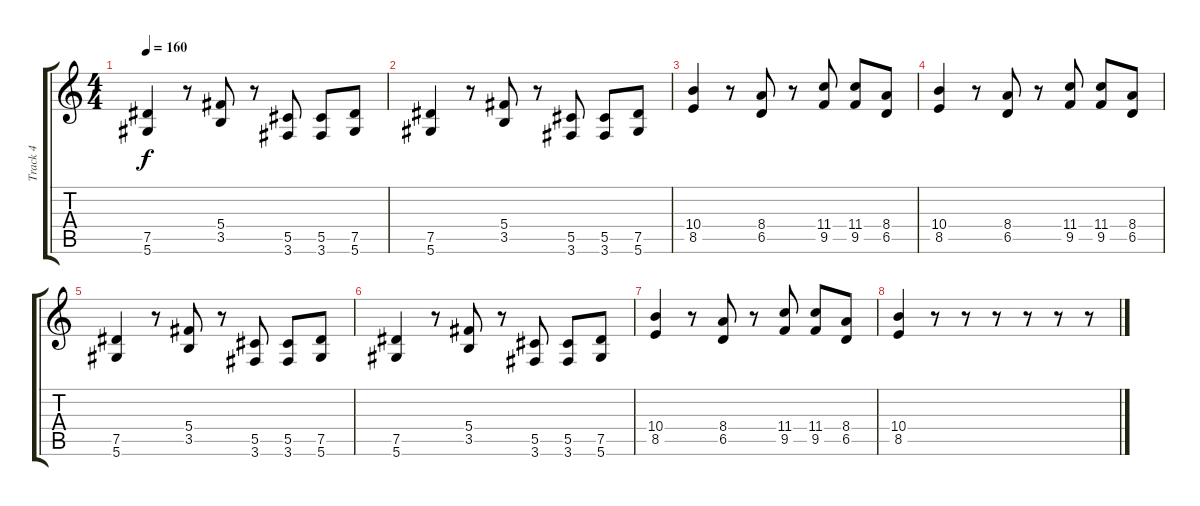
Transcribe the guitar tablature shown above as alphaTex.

\track ("Track 4" "Track 4") {instrument overdrivenguitar}
\staff {score tabs}
\tuning (Eb4 Bb3 Gb3 Db3 Ab2 Eb2) {hide}
\ts (4 4)
\tempo 160
\clef g2
\ks c
(7.5 5.6).4{dy f} r.8 (5.4 3.5).8 r.8 (5.5 3.6).8 (5.5 3.6).8 (7.5 5.6).8 |
(7.5 5.6).4 r.8 (5.4 3.5).8 r.8 (5.5 3.6).8 (5.5 3.6).8 (7.5 5.6).8 |
(10.4 8.5).4 r.8 (8.4 6.5).8 r.8 (11.4 9.5).8 (11.4 9.5).8 (8.4 6.5).8 |
(10.4 8.5).4 r.8 (8.4 6.5).8 r.8 (11.4 9.5).8 (11.4 9.5).8 (8.4 6.5).8 |
(7.5 5.6).4 r.8 (5.4 3.5).8 r.8 (5.5 3.6).8 (5.5 3.6).8 (7.5 5.6).8 |
(7.5 5.6).4 r.8 (5.4 3.5).8 r.8 (5.5 3.6).8 (5.5 3.6).8 (7.5 5.6).8 |
(10.4 8.5).4 r.8 (8.4 6.5).8 r.8 (11.4 9.5).8 (11.4 9.5).8 (8.4 6.5).8 |
(10.4 8.5).4 r.8 r.8 r.8 r.8 r.8 r.8
